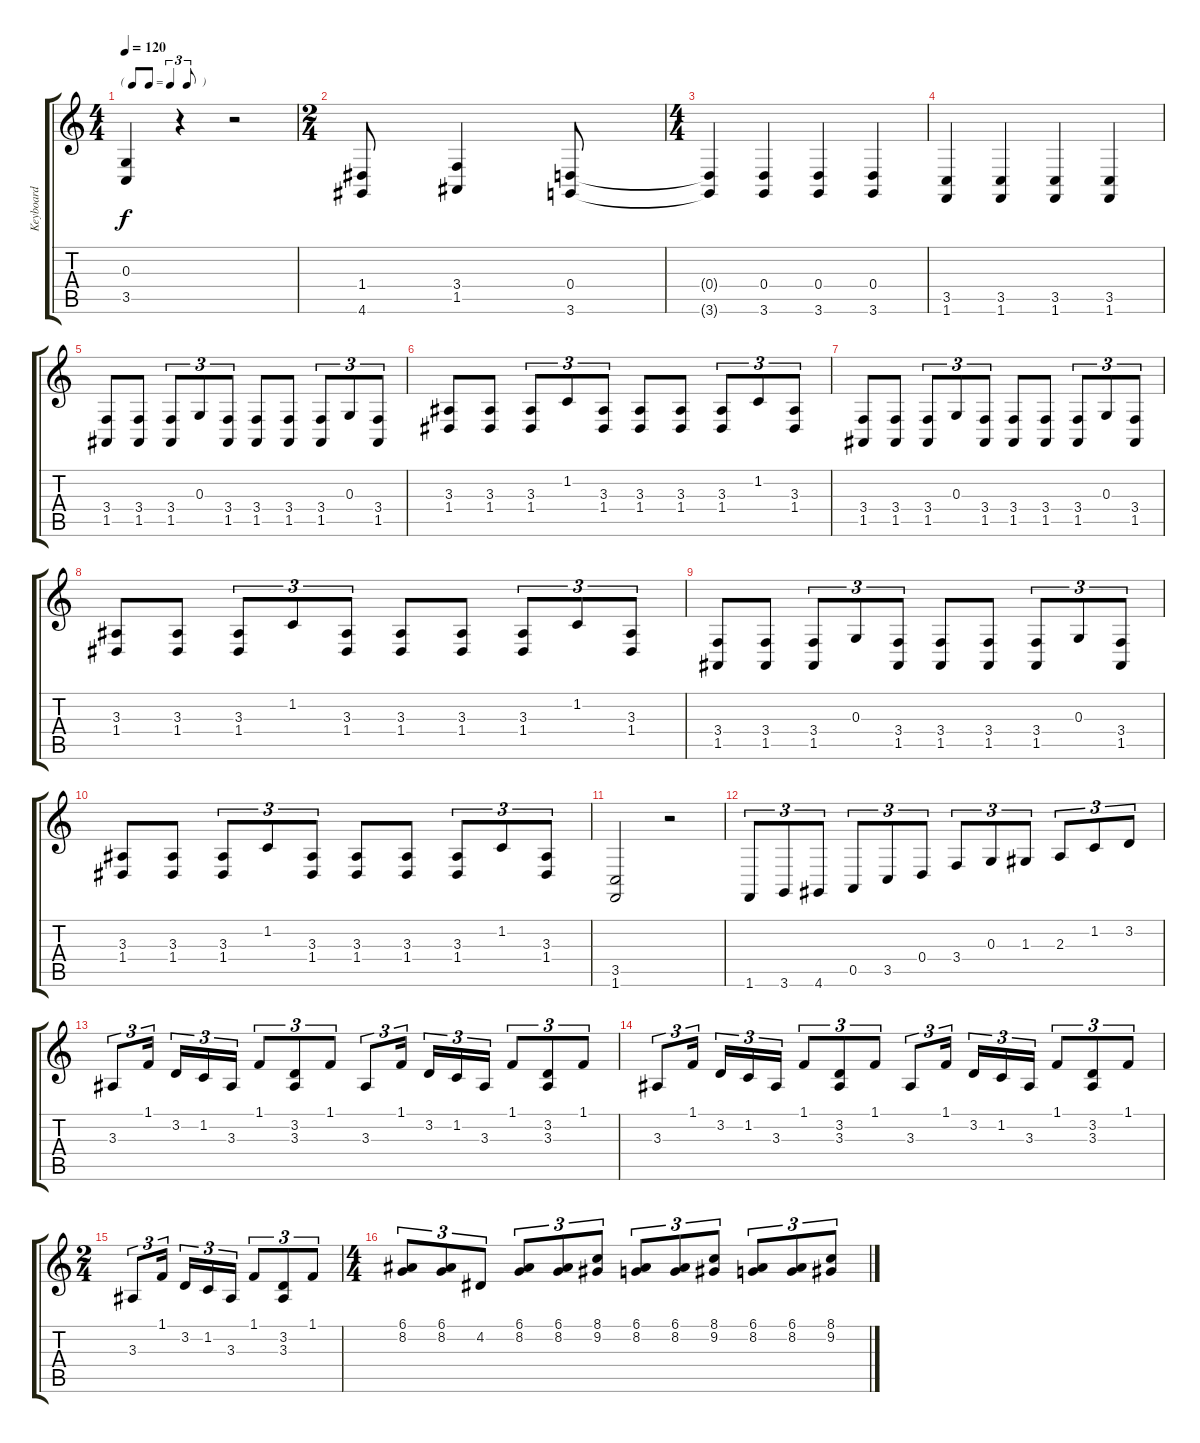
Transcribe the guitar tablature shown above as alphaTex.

\track ("Keyboard" "Keyboard") {instrument electricgrandpiano}
\staff {score tabs}
\tuning (E4 B3 G3 D3 A2 E2) {hide}
\ts (4 4)
\tf triplet8th
\tempo 120
\clef g2
\ks c
(0.3 3.5).4{dy f} r.4 r.2 |
\ts (2 4)
(1.4 4.6).8 (3.4 1.5).4 (0.4 3.6).8 |
\ts (4 4)
(0.4{t} 3.6{t}).4 (0.4 3.6).4 (0.4 3.6).4 (0.4 3.6).4 |
(3.5 1.6).4 (3.5 1.6).4 (3.5 1.6).4 (3.5 1.6).4 |
(3.4 1.5).8 (3.4 1.5).8 (3.4 1.5).8{tu (3 2)} 0.3.8{tu (3 2)} (3.4 1.5).8{tu (3 2)} (3.4 1.5).8 (3.4 1.5).8 (3.4 1.5).8{tu (3 2)} 0.3.8{tu (3 2)} (3.4 1.5).8{tu (3 2)} |
(3.3 1.4).8 (3.3 1.4).8 (3.3 1.4).8{tu (3 2)} 1.2.8{tu (3 2)} (3.3 1.4).8{tu (3 2)} (3.3 1.4).8 (3.3 1.4).8 (3.3 1.4).8{tu (3 2)} 1.2.8{tu (3 2)} (3.3 1.4).8{tu (3 2)} |
(3.4 1.5).8 (3.4 1.5).8 (3.4 1.5).8{tu (3 2)} 0.3.8{tu (3 2)} (3.4 1.5).8{tu (3 2)} (3.4 1.5).8 (3.4 1.5).8 (3.4 1.5).8{tu (3 2)} 0.3.8{tu (3 2)} (3.4 1.5).8{tu (3 2)} |
(3.3 1.4).8 (3.3 1.4).8 (3.3 1.4).8{tu (3 2)} 1.2.8{tu (3 2)} (3.3 1.4).8{tu (3 2)} (3.3 1.4).8 (3.3 1.4).8 (3.3 1.4).8{tu (3 2)} 1.2.8{tu (3 2)} (3.3 1.4).8{tu (3 2)} |
(3.4 1.5).8 (3.4 1.5).8 (3.4 1.5).8{tu (3 2)} 0.3.8{tu (3 2)} (3.4 1.5).8{tu (3 2)} (3.4 1.5).8 (3.4 1.5).8 (3.4 1.5).8{tu (3 2)} 0.3.8{tu (3 2)} (3.4 1.5).8{tu (3 2)} |
(3.3 1.4).8 (3.3 1.4).8 (3.3 1.4).8{tu (3 2)} 1.2.8{tu (3 2)} (3.3 1.4).8{tu (3 2)} (3.3 1.4).8 (3.3 1.4).8 (3.3 1.4).8{tu (3 2)} 1.2.8{tu (3 2)} (3.3 1.4).8{tu (3 2)} |
(3.5 1.6).2 r.2 |
1.6.8{tu (3 2)} 3.6.8{tu (3 2)} 4.6.8{tu (3 2)} 0.5.8{tu (3 2)} 3.5.8{tu (3 2)} 0.4.8{tu (3 2)} 3.4.8{tu (3 2)} 0.3.8{tu (3 2)} 1.3.8{tu (3 2)} 2.3.8{tu (3 2)} 1.2.8{tu (3 2)} 3.2.8{tu (3 2)} |
3.3.8{tu (3 2)} 1.1.16{tu (3 2)} 3.2.16{tu (3 2)} 1.2.16{tu (3 2)} 3.3.16{tu (3 2)} 1.1.8{tu (3 2)} (3.2 3.3).8{tu (3 2)} 1.1.8{tu (3 2)} 3.3.8{tu (3 2)} 1.1.16{tu (3 2)} 3.2.16{tu (3 2)} 1.2.16{tu (3 2)} 3.3.16{tu (3 2)} 1.1.8{tu (3 2)} (3.2 3.3).8{tu (3 2)} 1.1.8{tu (3 2)} |
3.3.8{tu (3 2)} 1.1.16{tu (3 2)} 3.2.16{tu (3 2)} 1.2.16{tu (3 2)} 3.3.16{tu (3 2)} 1.1.8{tu (3 2)} (3.2 3.3).8{tu (3 2)} 1.1.8{tu (3 2)} 3.3.8{tu (3 2)} 1.1.16{tu (3 2)} 3.2.16{tu (3 2)} 1.2.16{tu (3 2)} 3.3.16{tu (3 2)} 1.1.8{tu (3 2)} (3.2 3.3).8{tu (3 2)} 1.1.8{tu (3 2)} |
\ts (2 4)
3.3.8{tu (3 2)} 1.1.16{tu (3 2)} 3.2.16{tu (3 2)} 1.2.16{tu (3 2)} 3.3.16{tu (3 2)} 1.1.8{tu (3 2)} (3.2 3.3).8{tu (3 2)} 1.1.8{tu (3 2)} |
\ts (4 4)
(6.1 8.2).8{tu (3 2)} (6.1 8.2).8{tu (3 2)} 4.2.8{tu (3 2)} (6.1 8.2).8{tu (3 2)} (6.1 8.2).8{tu (3 2)} (8.1 9.2).8{tu (3 2)} (6.1 8.2).8{tu (3 2)} (6.1 8.2).8{tu (3 2)} (8.1 9.2).8{tu (3 2)} (6.1 8.2).8{tu (3 2)} (6.1 8.2).8{tu (3 2)} (8.1 9.2).8{tu (3 2)}
